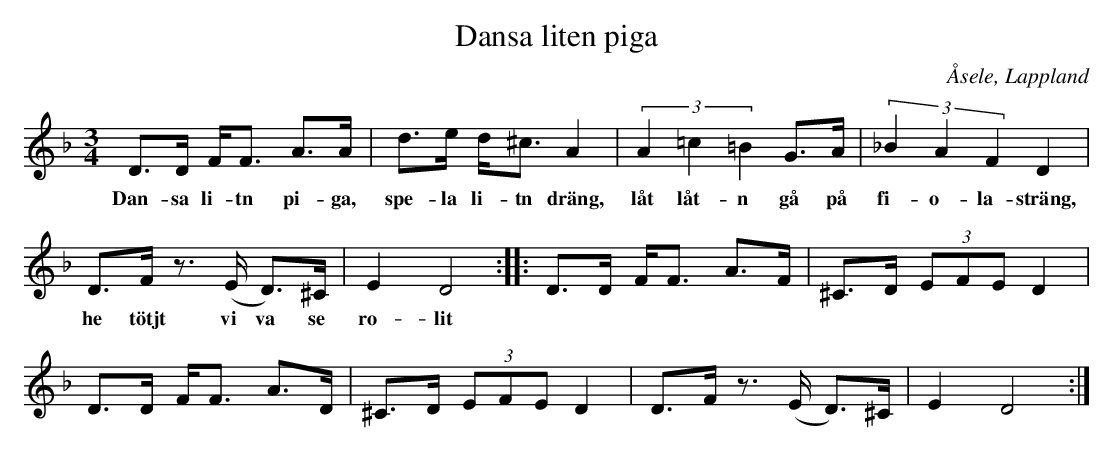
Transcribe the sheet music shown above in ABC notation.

X:1
T:Dansa liten piga
O:Åsele, Lappland
M:3/4
L:1/8
K:Dm
D>D F<F A>A | d>e d<^c A2 | (3A2=c2=B2 G>A | (3_B2A2F2 D2 |
w:Dan-sa li-tn pi-ga, spe-la li-tn dräng, låt låt-n gå på fi-o-la-sträng,
D>F  z>(E D)>^C | E2 D4 :: D>D F<F A>F | ^C>D (3EFE D2 |
w:he tötjt vi va se ro-lit
D>D F<F A>D | ^C>D (3EFE D2 | D>F- z>(E D)>^C | E2 D4 :|
